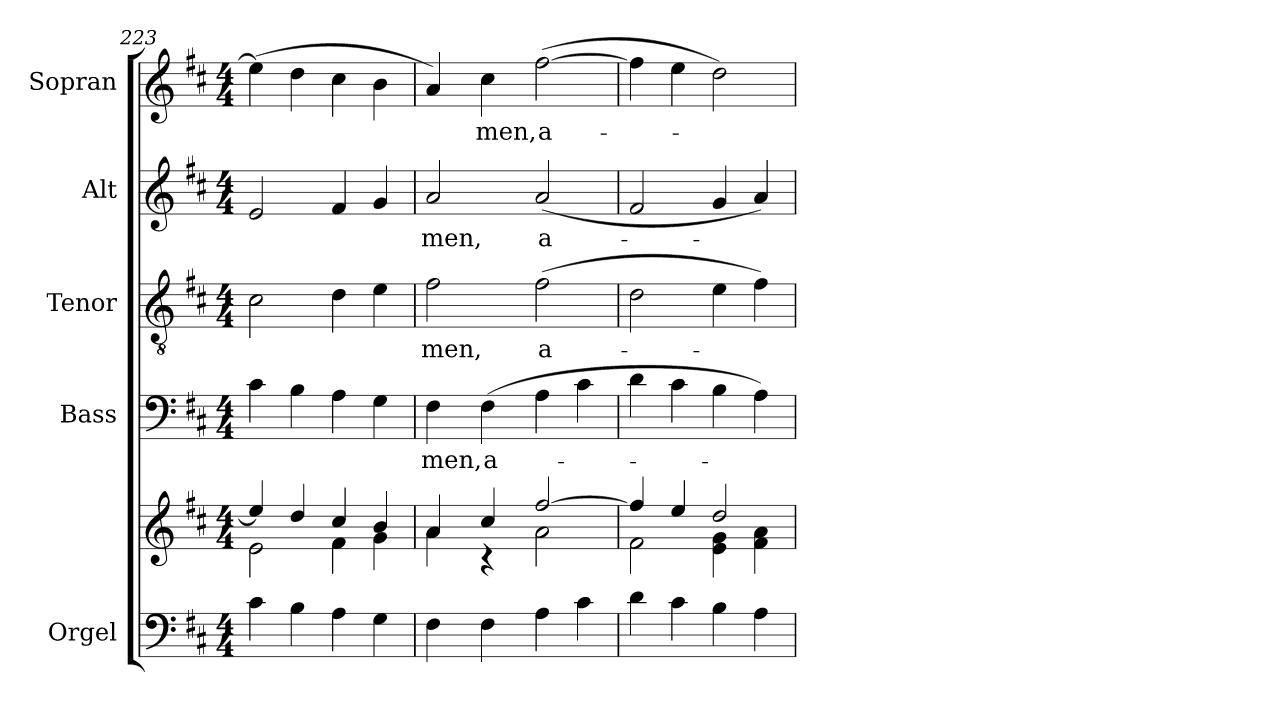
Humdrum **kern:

**kern	**kern	**kern	**text	**kern	**text	**kern	**text	**kern	**text
*part5	*part5	*part4	*part4	*part3	*part3	*part2	*part2	*part1	*part1
*staff6	*staff5	*staff4	*staff4	*staff3	*staff3	*staff2	*staff2	*staff1	*staff1
*I"Orgel	*	*I"Bass	*	*I"Tenor	*	*I"Alt	*	*I"Sopran	*
*I'Org.	*	*I'B	*	*I'T	*	*I'A	*	*I'S	*
*clefF4	*clefG2	*clefF4	*	*clefGv2	*	*clefG2	*	*clefG2	*
*k[f#c#]	*k[f#c#]	*k[f#c#]	*	*k[f#c#]	*	*k[f#c#]	*	*k[f#c#]	*
*D:	*D:	*D:	*	*D:	*	*D:	*	*D:	*
*M4/4	*M4/4	*M4/4	*	*M4/4	*	*M4/4	*	*M4/4	*
=223	=223	=223	=223	=223	=223	=223	=223	=223	=223
*	*^	*	*	*	*	*	*	*	*
4c#\	4ee/]	2e\	4c#\	.	2c#\	.	2e/	.	(>4ee\]	.
4B\	4dd/	.	4B\	.	.	.	.	.	4dd\	.
4A\	4cc#/	4f#\	4A\	.	4d\	.	4f#/	.	4cc#\	.
4G\	4b/	4g\	4G\	.	4e\	.	4g/	.	4b\	.
=224	=224	=224	=224	=224	=224	=224	=224	=224	=224	=224
!	!	!	!	!LO:LY:b	!	!LO:LY:b	!	!LO:LY:b	!	!
4F#\	4a/	4a\	4F#\	-men,	2f#\	-men,	2a/	-men,	4a/)	.
!	!	!	!	!LO:LY:b	!	!	!	!	!	!LO:LY:b
4F#\	4cc#/	4rc	(>4F#\	a-	.	.	.	.	4cc#\	-men,
!	!	!	!	!	!	!LO:LY:b	!	!LO:LY:b	!	!LO:LY:b
4A\	[>2ff#/	2a\	4A\	.	(>2f#\	a-	(<2a/	a-	(>[2ff#\	a-
4c#\	.	.	4c#\	.	.	.	.	.	.	.
=225	=225	=225	=225	=225	=225	=225	=225	=225	=225	=225
4d\	4ff#/]	2f#\	4d\	.	2d\	.	2f#/	.	4ff#\]	.
4c#\	4ee/	.	4c#\	.	.	.	.	.	4ee\	.
4B\	2dd/	4e\ 4g\	4B\	.	4e\	.	4g/	.	2dd\)	.
4A\	.	4f#\ 4a\	4A\)	.	4f#\)	.	4a/)	.	.	.
*	*v	*v	*	*	*	*	*	*	*	*
=	=	=	=	=	=	=	=	=	=
*-	*-	*-	*-	*-	*-	*-	*-	*-	*-
